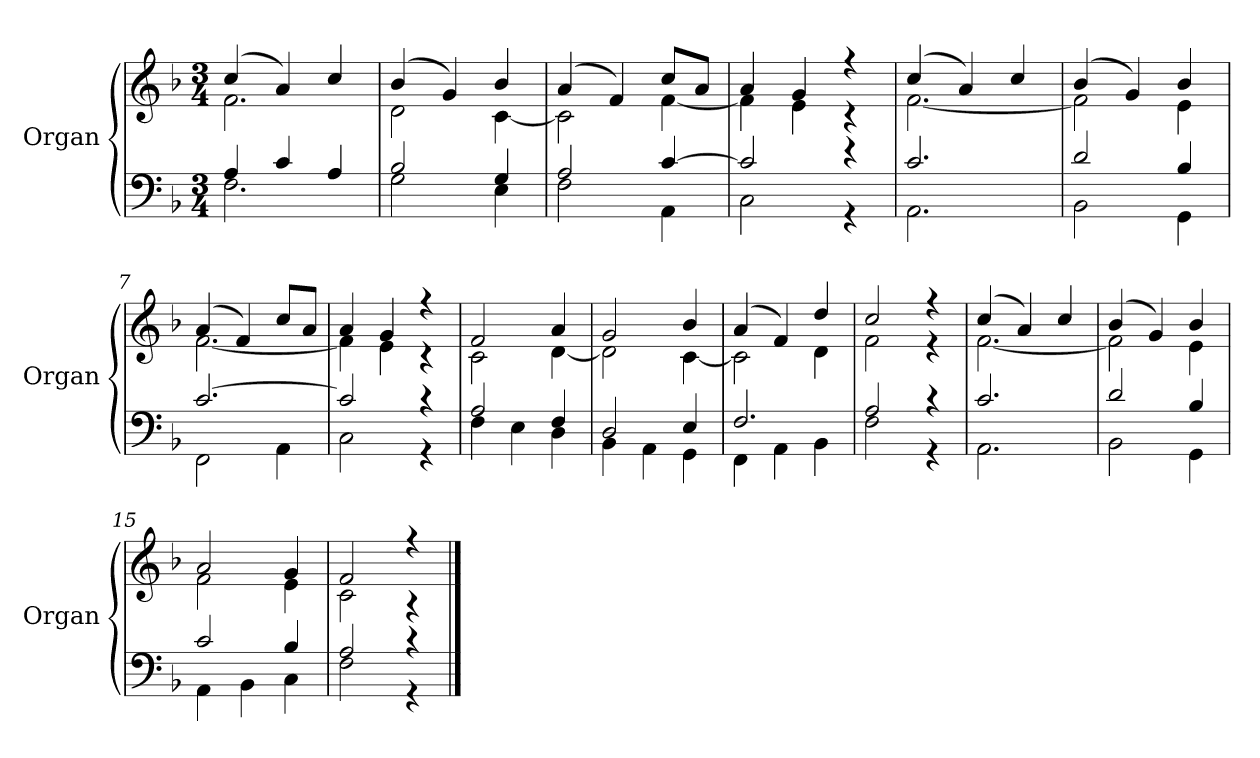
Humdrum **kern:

**kern	**kern
*part1	*part1
*staff2	*staff1
*I"Organ	*
*I'Organ	*
*clefF4	*clefG2
*k[b-]	*k[b-]
*M3/4	*M3/4
=1	=1
*^	*^
4A/	2.F\	(>4cc/	2.f\
4c/	.	4a/)	.
4A/	.	4cc/	.
=2	=2	=2	=2
2B-/	2G\	(>4b-/	2d\
.	.	4g/)	.
4G/	4E\	4b-/	[<4c\
=3	=3	=3	=3
2A/	2F\	(>4a/	2c\]
.	.	4f/)	.
[>4c/	4AA\	8cc/L	[<4f\
.	.	8a/J	.
=4	=4	=4	=4
2c/]	2C\	4a/	4f\]
.	.	4g/	4e\
4r	4r	4r	4r
=5	=5	=5	=5
2.c/	2.AA\	(>4cc/	[<2.f\
.	.	4a/)	.
.	.	4cc/	.
=6	=6	=6	=6
2d/	2BB-\	(>4b-/	2f\]
.	.	4g/)	.
4B-/	4GG\	4b-/	4e\
=7	=7	=7	=7
[>2.c/	2FF\	(>4a/	[<2.f\
.	.	4f/)	.
.	4AA\	8cc/L	.
.	.	8a/J	.
=8	=8	=8	=8
2c/]	2C\	4a/	4f\]
.	.	4g/	4e\
4r	4r	4r	4r
=9	=9	=9	=9
2A/	4F\	2f/	2c\
.	4E\	.	.
4F/	4D\	4a/	[<4d\
=10	=10	=10	=10
2D/	4BB-\	2g/	2d\]
.	4AA\	.	.
4E/	4GG\	4b-/	[<4c\
=11	=11	=11	=11
2.F/	4FF\	(>4a/	2c\]
.	4AA\	4f/)	.
.	4BB-\	4dd/	4d\
=12	=12	=12	=12
2A/	2F\	2cc/	2f\
4r	4r	4r	4r
=13	=13	=13	=13
2.c/	2.AA\	(>4cc/	[<2.f\
.	.	4a/)	.
.	.	4cc/	.
=14	=14	=14	=14
2d/	2BB-\	(>4b-/	2f\]
.	.	4g/)	.
4B-/	4GG\	4b-/	4e\
=15	=15	=15	=15
2c/	4AA\	2a/	2f\
.	4BB-\	.	.
4B-/	4C\	4g/	4e\
=16	=16	=16	=16
2A/	2F\	2f/	2c\
4r	4r	4r	4r
*v	*v	*	*
*	*v	*v
==	==
*-	*-
